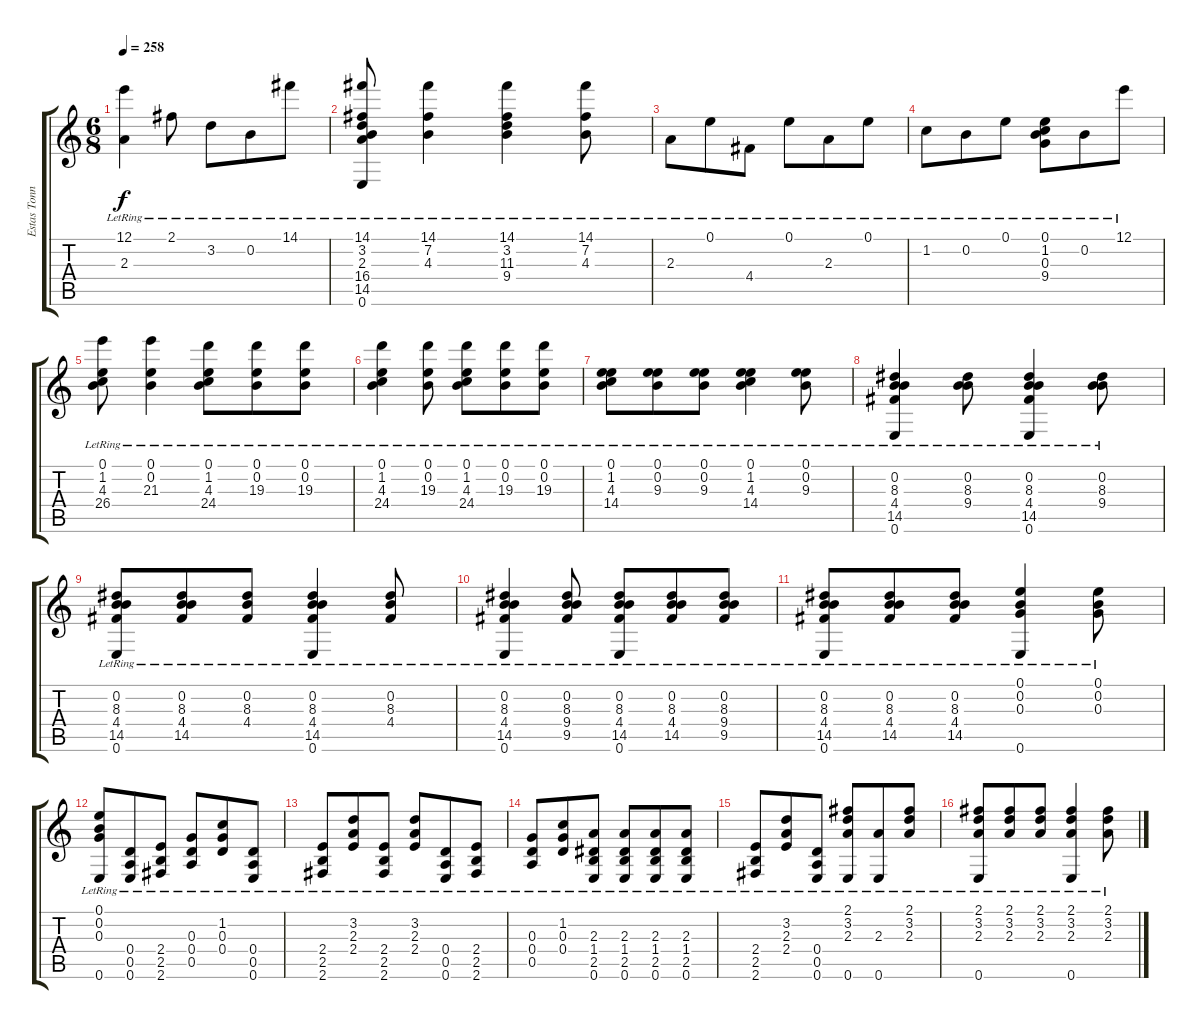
\track ("Estas Tonne" "Estas Tonn") {instrument acousticguitarnylon}
\staff {score tabs}
\tuning (E4 B3 G3 D3 A2 E2) {hide}
\ts (6 8)
\tempo 258
\clef g2
\ks c
(12.1{lr} 2.3{lr}).4{dy f} 2.1{lr}.8 3.2{lr}.8 0.2{lr}.8 14.1{lr}.8 |
(14.1{lr} 3.2{lr} 2.3{lr} 16.4{lr} 14.5{lr} 0.6{lr}).8 (14.1{lr} 7.2{lr} 4.3{lr}).4 (14.1{lr} 3.2{lr} 11.3{lr} 9.4{lr}).4 (14.1{lr} 7.2{lr} 4.3{lr}).8 |
2.3{lr}.8 0.1{lr}.8 4.4{lr}.8 0.1{lr}.8 2.3{lr}.8 0.1{lr}.8 |
1.2{lr}.8 0.2{lr}.8 0.1{lr}.8 (0.1{lr} 1.2{lr} 0.3{lr} 9.4{lr}).8 0.2{lr}.8 12.1{lr}.8 |
(0.1{lr} 1.2{lr} 4.3{lr} 26.4{lr}).8 (0.1{lr} 0.2{lr} 21.3{lr}).4 (0.1{lr} 1.2{lr} 4.3{lr} 24.4{lr}).8 (0.1{lr} 0.2{lr} 19.3{lr}).8 (0.1{lr} 0.2{lr} 19.3{lr}).8 |
(0.1{lr} 1.2{lr} 4.3{lr} 24.4{lr}).4 (0.1{lr} 0.2{lr} 19.3{lr}).8 (0.1{lr} 1.2{lr} 4.3{lr} 24.4{lr}).8 (0.1{lr} 0.2{lr} 19.3{lr}).8 (0.1{lr} 0.2{lr} 19.3{lr}).8 |
(0.1{lr} 1.2{lr} 4.3{lr} 14.4{lr}).8 (0.1{lr} 0.2{lr} 9.3{lr}).8 (0.1{lr} 0.2{lr} 9.3{lr}).8 (0.1{lr} 1.2{lr} 4.3{lr} 14.4{lr}).4 (0.1{lr} 0.2{lr} 9.3{lr}).8 |
(0.2{lr} 8.3{lr} 4.4{lr} 14.5{lr} 0.6{lr}).4 (0.2{lr} 8.3{lr} 9.4{lr}).8 (0.2{lr} 8.3{lr} 4.4{lr} 14.5{lr} 0.6{lr}).4 (0.2{lr} 8.3{lr} 9.4{lr}).8 |
(0.2{lr} 8.3{lr} 4.4{lr} 14.5{lr} 0.6{lr}).8 (0.2{lr} 8.3{lr} 4.4{lr} 14.5{lr}).8 (0.2{lr} 8.3{lr} 4.4{lr}).8 (0.2{lr} 8.3{lr} 4.4{lr} 14.5{lr} 0.6{lr}).4 (0.2{lr} 8.3{lr} 4.4{lr}).8 |
(0.2{lr} 8.3{lr} 4.4{lr} 14.5{lr} 0.6{lr}).4 (0.2{lr} 8.3{lr} 9.4{lr} 9.5{lr}).8 (0.2{lr} 8.3{lr} 4.4{lr} 14.5{lr} 0.6{lr}).8 (0.2{lr} 8.3{lr} 4.4{lr} 14.5{lr}).8 (0.2{lr} 8.3{lr} 9.4{lr} 9.5{lr}).8 |
(0.2{lr} 8.3{lr} 4.4{lr} 14.5{lr} 0.6{lr}).8 (0.2{lr} 8.3{lr} 4.4{lr} 14.5{lr}).8 (0.2{lr} 8.3{lr} 4.4{lr} 14.5{lr}).8 (0.1{lr} 0.2{lr} 0.3{lr} 0.6{lr}).4 (0.1{lr} 0.2{lr} 0.3{lr}).8 |
(0.1{lr} 0.2{lr} 0.3{lr} 0.6{lr}).8 (0.4{lr} 0.5{lr} 0.6{lr}).8 (2.4{lr} 2.5{lr} 2.6{lr}).8 (0.3{lr} 0.4{lr} 0.5{lr}).8 (1.2{lr} 0.3{lr} 0.4{lr}).8 (0.4{lr} 0.5{lr} 0.6{lr}).8 |
(2.4{lr} 2.5{lr} 2.6{lr}).8 (3.2{lr} 2.3{lr} 2.4{lr}).8 (2.4{lr} 2.5{lr} 2.6{lr}).8 (3.2{lr} 2.3{lr} 2.4{lr}).8 (0.4{lr} 0.5{lr} 0.6{lr}).8 (2.4{lr} 2.5{lr} 2.6{lr}).8 |
(0.3{lr} 0.4{lr} 0.5{lr}).8 (1.2{lr} 0.3{lr} 0.4{lr}).8 (2.3{lr} 1.4{lr} 2.5{lr} 0.6{lr}).8 (2.3{lr} 1.4{lr} 2.5{lr} 0.6{lr}).8 (2.3{lr} 1.4{lr} 2.5{lr} 0.6{lr}).8 (2.3{lr} 1.4{lr} 2.5{lr} 0.6{lr}).8 |
(2.4{lr} 2.5{lr} 2.6{lr}).8 (3.2{lr} 2.3{lr} 2.4{lr}).8 (0.4{lr} 0.5{lr} 0.6{lr}).8 (2.1{lr} 3.2{lr} 2.3{lr} 0.6{lr}).8 (2.3{lr} 0.6{lr}).8 (2.1{lr} 3.2{lr} 2.3{lr}).8 |
(2.1{lr} 3.2{lr} 2.3{lr} 0.6{lr}).8 (2.1{lr} 3.2{lr} 2.3{lr}).8 (2.1{lr} 3.2{lr} 2.3{lr}).8 (2.1{lr} 3.2{lr} 2.3{lr} 0.6{lr}).4 (2.1{lr} 3.2{lr} 2.3{lr}).8
